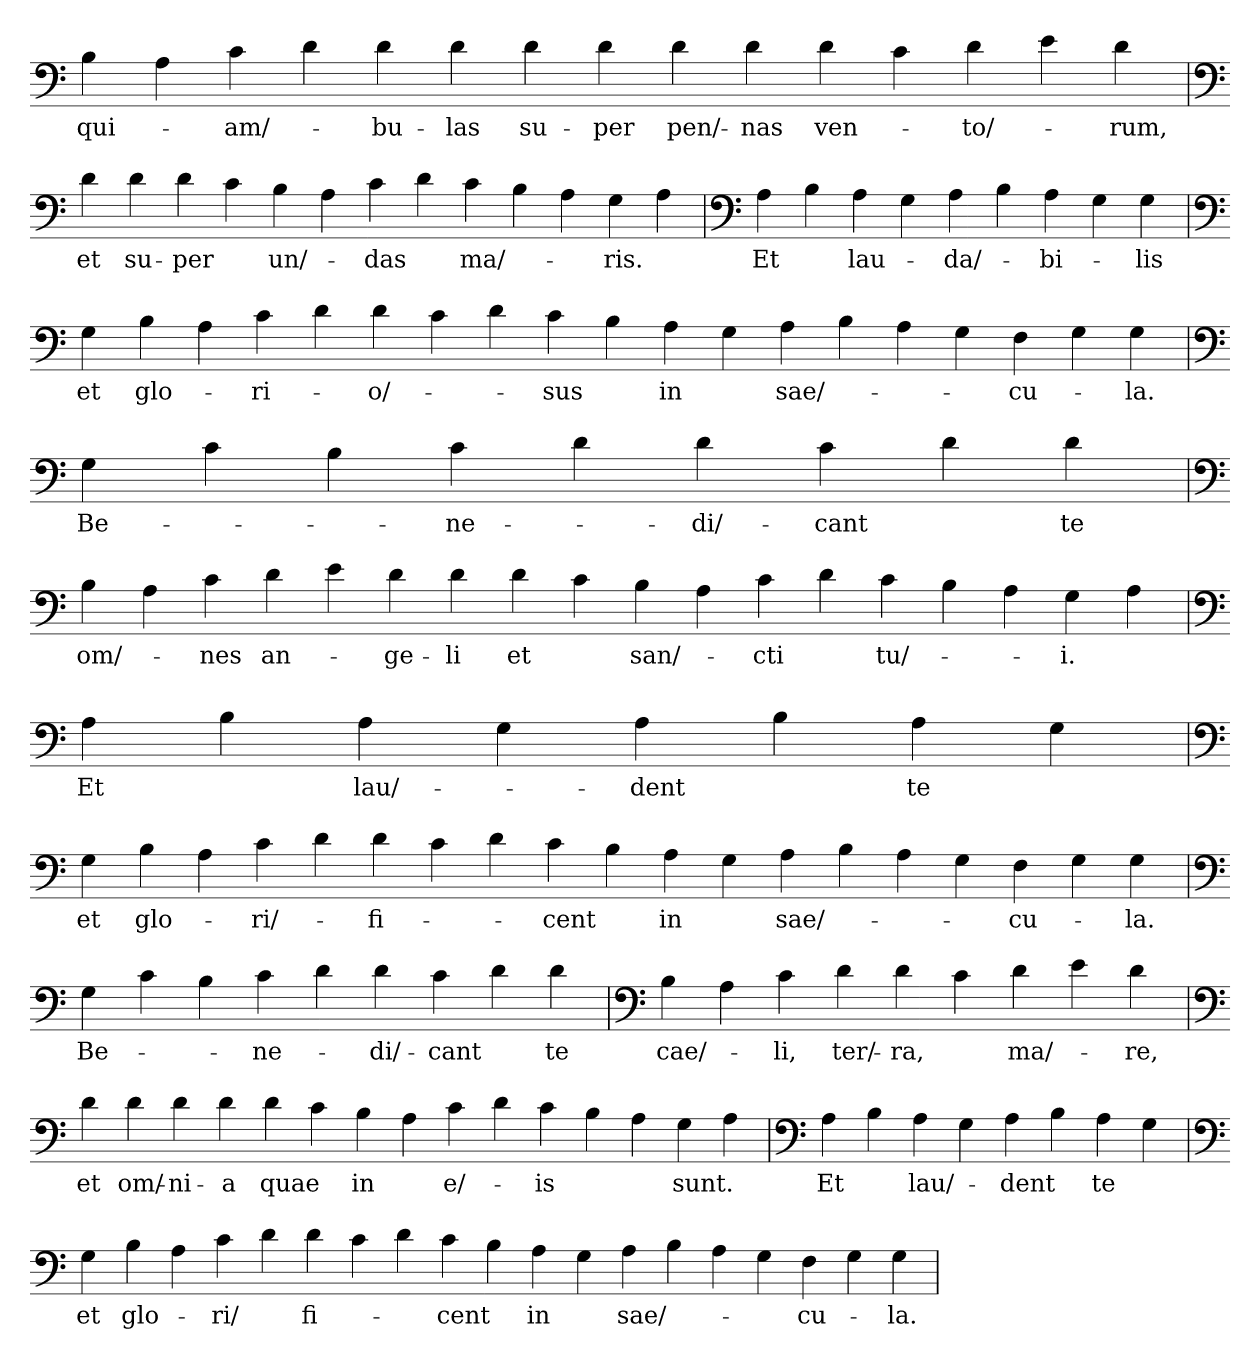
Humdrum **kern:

**kern	**text
*part1	*part1
*staff1	*staff1
*clefF4	*
=	=
4B	qui-
4A	.
4c	-am/-
4d	.
4d	-bu-
4d	-las
4d	su-
4d	-per
4d	pen/-
4d	-nas
4d	ven-
4c	.
4d	-to/-
4e	.
4d	-rum,
=`	=`
*clefF4	*
4d	et
4d	su-
4d	-per
4c	.
4B	un/-
4A	.
4c	-das
4d	.
4c	ma/-
4B	.
4A	.
4G	-ris.
4A	.
='	='
*clefF4	*
4A	Et
4B	.
4A	lau-
4G	.
4A	-da/-
4B	.
4A	-bi-
4G	.
4G	-lis
=`	=`
*clefF4	*
4G	et
4B	glo-
4A	.
4c	-ri-
4d	.
4d	-o/-
4c	.
4d	.
4c	-sus
4B	.
4A	in
4G	.
4A	sae/-
4B	.
4A	.
4G	.
4F	-cu-
4G	.
4G	-la.
=	=
*clefF4	*
4G	Be-
4c	.
4B	.
4c	-ne-
4d	.
4d	-di/-
4c	-cant
4d	.
4d	te
=`	=`
*clefF4	*
4B	om/-
4A	.
4c	-nes
4d	an-
4e	.
4d	-ge-
4d	-li
4d	et
4c	.
4B	san/-
4A	.
4c	-cti
4d	.
4c	tu/-
4B	.
4A	.
4G	-i.
4A	.
='	='
*clefF4	*
4A	Et
4B	.
4A	lau/-
4G	.
4A	-dent
4B	.
4A	te
4G	.
=`	=`
*clefF4	*
4G	et
4B	glo-
4A	.
4c	-ri/-
4d	.
4d	-fi-
4c	.
4d	.
4c	-cent
4B	.
4A	in
4G	.
4A	sae/-
4B	.
4A	.
4G	.
4F	-cu-
4G	.
4G	-la.
=	=
*clefF4	*
4G	Be-
4c	.
4B	.
4c	-ne-
4d	.
4d	-di/-
4c	-cant
4d	.
4d	te
=`	=`
*clefF4	*
4B	cae/-
4A	.
4c	-li,
4d	ter/-
4d	-ra,
4c	.
4d	ma/-
4e	.
4d	-re,
=`	=`
*clefF4	*
4d	et
4d	om/-
4d	-ni-
4d	-a
4d	quae
4c	.
4B	in
4A	.
4c	e/-
4d	.
4c	-is
4B	.
4A	.
4G	sunt.
4A	.
='	='
*clefF4	*
4A	Et
4B	.
4A	lau/-
4G	.
4A	-dent
4B	.
4A	te
4G	.
=`	=`
*clefF4	*
4G	et
4B	glo-
4A	.
4c	-ri/
4d	.
4d	fi-
4c	.
4d	.
4c	-cent
4B	.
4A	in
4G	.
4A	sae/-
4B	.
4A	.
4G	.
4F	-cu-
4G	.
4G	-la.
=	=
*-	*-
